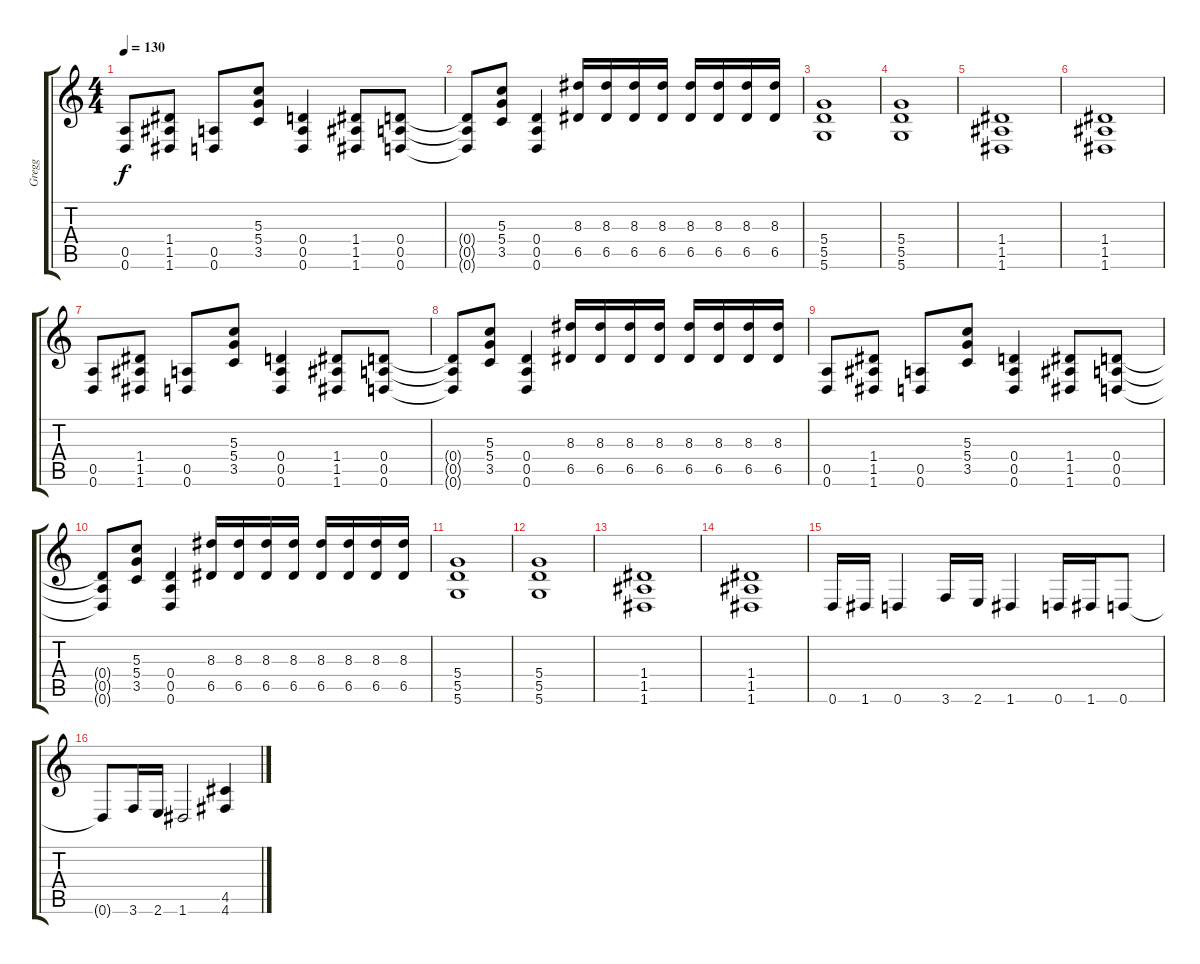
\track ("Gregg" "Gregg") {instrument distortionguitar}
\staff {score tabs}
\tuning (E4 B3 G3 D3 A2 D2) {hide}
\ts (4 4)
\tempo 130
\clef g2
\ks c
(0.5 0.6).8{dy f} (1.4 1.5 1.6).8 (0.5 0.6).8 (5.3 5.4 3.5).8 (0.4 0.5 0.6).4 (1.4 1.5 1.6).8 (0.4 0.5 0.6).8 |
(0.4{t} 0.5{t} 0.6{t}).8 (5.3 5.4 3.5).8 (0.4 0.5 0.6).4 (8.3 6.5).16 (8.3 6.5).16 (8.3 6.5).16 (8.3 6.5).16 (8.3 6.5).16 (8.3 6.5).16 (8.3 6.5).16 (8.3 6.5).16 |
(5.4 5.5 5.6).1 |
(5.4 5.5 5.6).1 |
(1.4 1.5 1.6).1 |
(1.4 1.5 1.6).1 |
(0.5 0.6).8 (1.4 1.5 1.6).8 (0.5 0.6).8 (5.3 5.4 3.5).8 (0.4 0.5 0.6).4 (1.4 1.5 1.6).8 (0.4 0.5 0.6).8 |
(0.4{t} 0.5{t} 0.6{t}).8 (5.3 5.4 3.5).8 (0.4 0.5 0.6).4 (8.3 6.5).16 (8.3 6.5).16 (8.3 6.5).16 (8.3 6.5).16 (8.3 6.5).16 (8.3 6.5).16 (8.3 6.5).16 (8.3 6.5).16 |
(0.5 0.6).8 (1.4 1.5 1.6).8 (0.5 0.6).8 (5.3 5.4 3.5).8 (0.4 0.5 0.6).4 (1.4 1.5 1.6).8 (0.4 0.5 0.6).8 |
(0.4{t} 0.5{t} 0.6{t}).8 (5.3 5.4 3.5).8 (0.4 0.5 0.6).4 (8.3 6.5).16 (8.3 6.5).16 (8.3 6.5).16 (8.3 6.5).16 (8.3 6.5).16 (8.3 6.5).16 (8.3 6.5).16 (8.3 6.5).16 |
(5.4 5.5 5.6).1 |
(5.4 5.5 5.6).1 |
(1.4 1.5 1.6).1 |
(1.4 1.5 1.6).1 |
0.6.16 1.6.16 0.6.4 3.6.16 2.6.16 1.6.4 0.6.16 1.6.16 0.6.8 |
0.6{t}.8 3.6.16 2.6.16 1.6.2 (4.5 4.6).4
